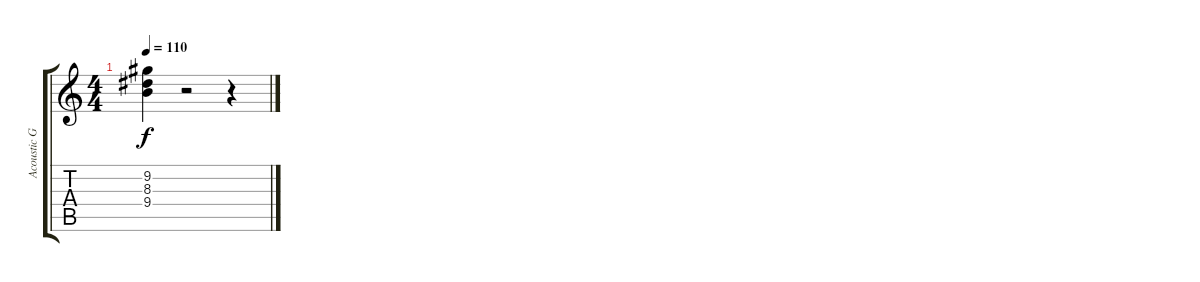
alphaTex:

\track ("Acoustic Guitar (steel)" "Acoustic G") {instrument acousticguitarsteel}
\staff {score tabs}
\tuning (E4 B3 G3 D3 A2 E2) {hide}
\ts (4 4)
\tempo 110
\clef g2
\ks c
(9.2 8.3 9.4).4{dy f} r.2 r.4
